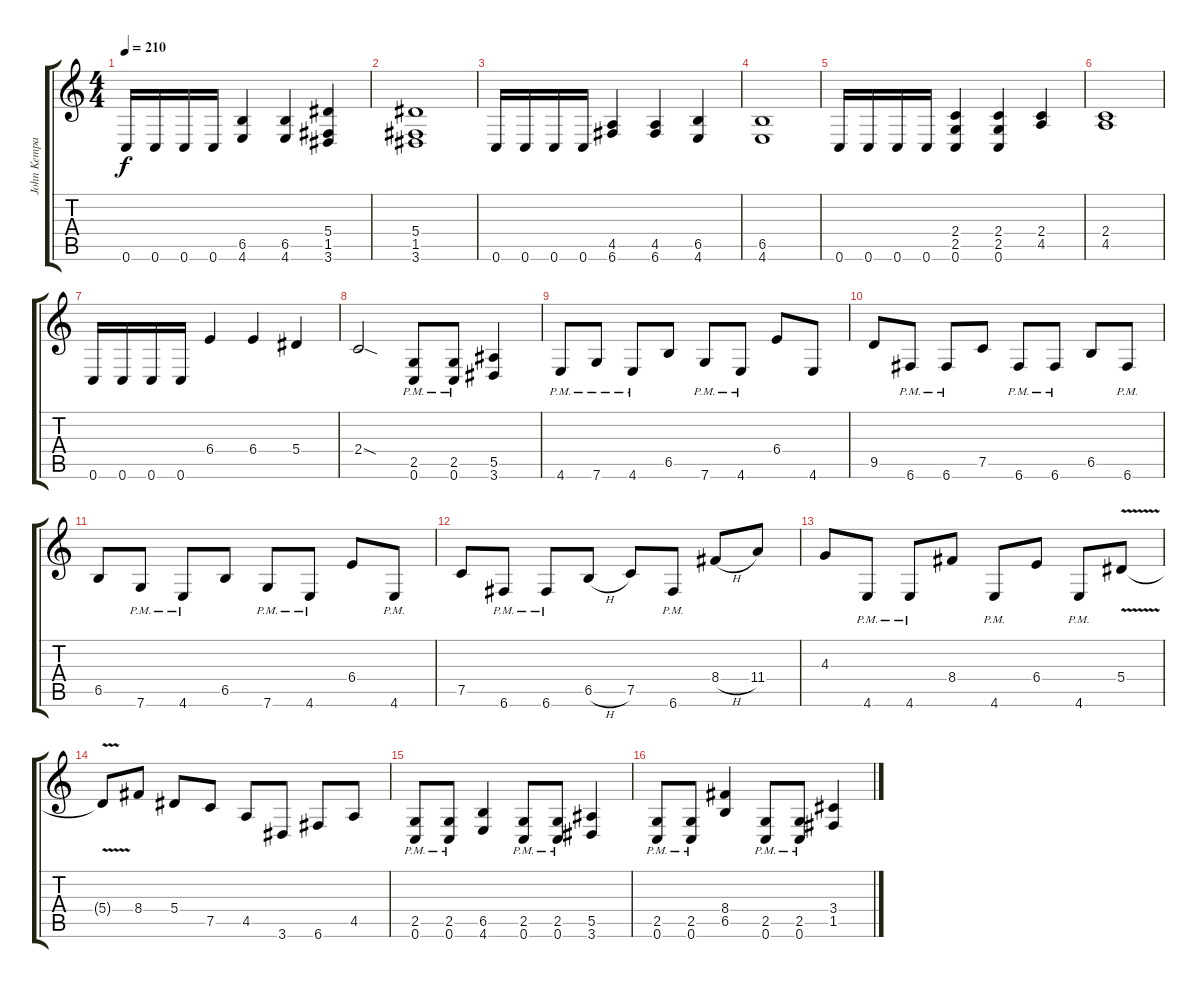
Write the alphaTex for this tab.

\track ("John Kempainen" "John Kempa") {instrument distortionguitar}
\staff {score tabs}
\tuning (C4 G3 Eb3 Bb2 F2 C2) {hide}
\ts (4 4)
\tempo 210
\clef g2
\ks c
0.6.16{dy f instrument distortionguitar} 0.6.16 0.6.16 0.6.16 (6.5 4.6).4 (6.5 4.6).4 (5.4 1.5 3.6).4 |
(5.4 1.5 3.6).1 |
0.6.16 0.6.16 0.6.16 0.6.16 (4.5 6.6).4 (4.5 6.6).4 (6.5 4.6).4 |
(6.5 4.6).1 |
0.6.16 0.6.16 0.6.16 0.6.16 (2.4 2.5 0.6).4 (2.4 2.5 0.6).4 (2.4 4.5).4 |
(2.4 4.5).1 |
0.6.16 0.6.16 0.6.16 0.6.16 6.4.4 6.4.4 5.4.4 |
2.4{sod}.2 (2.5{pm} 0.6{pm}).8 (2.5{pm} 0.6{pm}).8 (5.5 3.6).4 |
4.6{pm}.8 7.6{pm}.8 4.6{pm}.8 6.5.8 7.6{pm}.8 4.6{pm}.8 6.4.8 4.6.8 |
9.5.8 6.6{pm}.8 6.6{pm}.8 7.5.8 6.6{pm}.8 6.6{pm}.8 6.5.8 6.6{pm}.8 |
6.5.8 7.6{pm}.8 4.6{pm}.8 6.5.8 7.6{pm}.8 4.6{pm}.8 6.4.8 4.6{pm}.8 |
7.5.8 6.6{pm}.8 6.6{pm}.8 6.5{h}.8 7.5.8 6.6{pm}.8 8.4{h}.8 11.4.8 |
4.3.8 4.6{pm}.8 4.6{pm}.8 8.4.8 4.6{pm}.8 6.4.8 4.6{pm}.8 5.4{v}.8 |
5.4{t}.8 8.4.8 5.4.8 7.5.8 4.5.8 3.6.8 6.6.8 4.5.8 |
(2.5{pm} 0.6{pm}).8 (2.5{pm} 0.6{pm}).8 (6.5 4.6).4 (2.5{pm} 0.6{pm}).8 (2.5{pm} 0.6{pm}).8 (5.5 3.6).4 |
(2.5{pm} 0.6{pm}).8 (2.5{pm} 0.6{pm}).8 (8.4 6.5).4 (2.5{pm} 0.6{pm}).8 (2.5{pm} 0.6{pm}).8 (3.4 1.5).4
